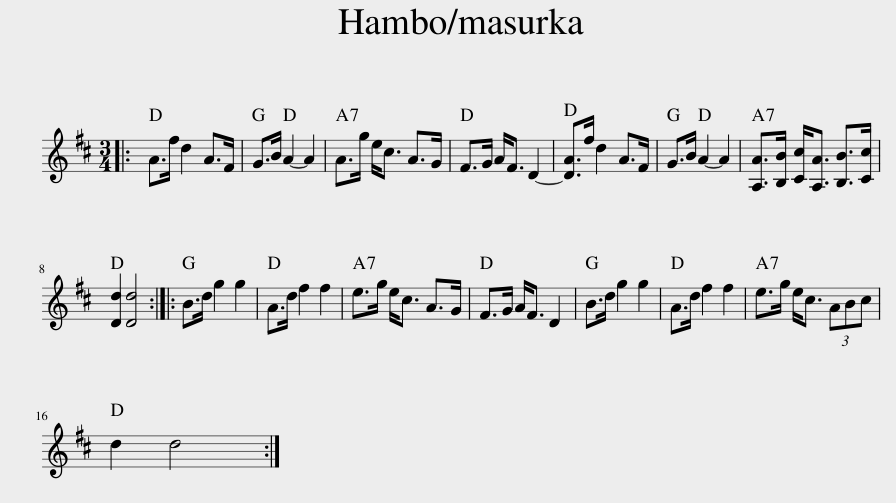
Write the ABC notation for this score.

X:1
L:1/8
M:3/4
I:linebreak $
K:D
V:1 treble
V:1
|: A>f d2 A>F | G>B A2- A2 | A>g e<c A>G | F>G A<F D2- | [DA]>f d2 A>F | %5
 G>B A2- A2 | [A,A]>[B,B] [Cc]<[A,A] [B,B]>[Cc] |$ [Dd]2 [Dd]4 :: B>d g2 g2 | A>d f2 f2 | %10
 e>g e<c A>G | F>G A<F D2 | B>d g2 g2 | A>d f2 f2 | e>g e<c (3ABc |$ %15
 d2 d4 :| %16
